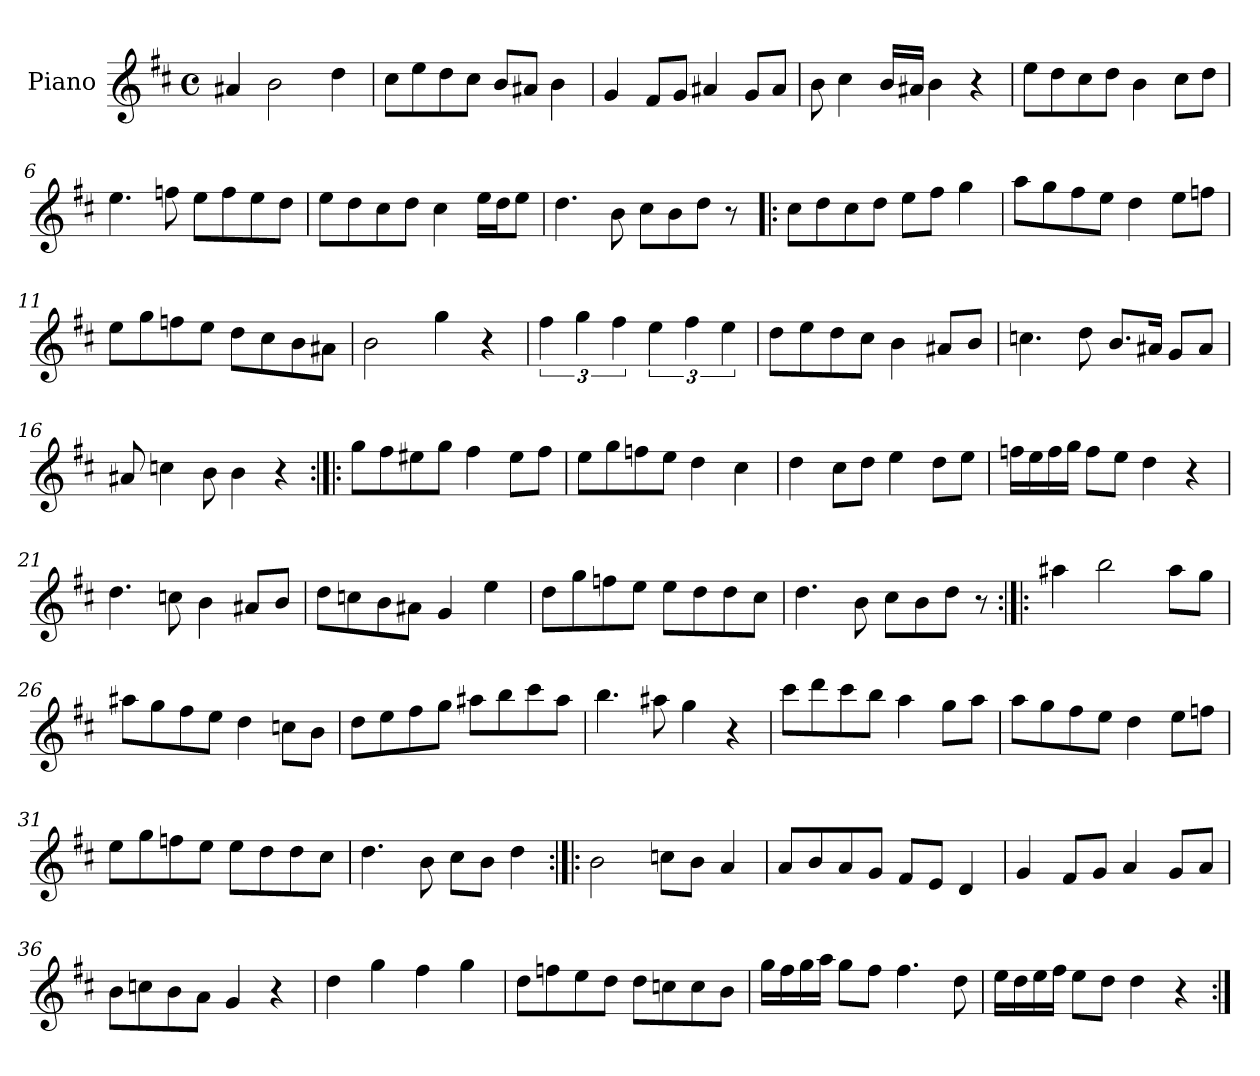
**kern
*part1
*staff1
*I"Piano
*I'Pno.
*clefG2
*k[f#c#]
*M4/4
*met(c)
=1
4a#X/
2b\
4dd\
=2
8cc#\L
8ee\
8dd\
8cc#\J
8b/L
8a#X/J
4b\
=3
4g/
8f#/L
8g/J
4a#X/
8g/L
8a#/J
=4
8b\
4cc#\
16b/LL
16a#X/JJ
4b\
4r
=5
8ee\L
8dd\
8cc#\
8dd\J
4b\
8cc#\L
8dd\J
!!LO:LB:g=z
=6
4.ee\
8ffn\
8ee\L
8ff\
8ee\
8dd\J
=7
8ee\L
8dd\
8cc#\
8dd\J
4cc#\
16ee\LL
16dd\J
8ee\J
=8
4.dd\
8b\
8cc#\L
8b\
8dd\J
8r
=9!|:
8cc#\L
8dd\
8cc#\
8dd\J
8ee\L
8ff#\J
4gg\
=10
8aa\L
8gg\
8ff#\
8ee\J
4dd\
8ee\L
8ffn\J
!!LO:LB:g=z
=11
8ee\L
8gg\
8ffn\
8ee\J
8dd\L
8cc#\
8b\
8a#X\J
=12
2b\
4gg\
4r
=13
6ff#\
6gg\
6ff#\
6ee\
6ff#\
6ee\
=14
8dd\L
8ee\
8dd\
8cc#\J
4b\
8a#X/L
8b/J
=15
4.ccn\
8dd\
8.b/L
16a#X/Jk
8g/L
8a#/J
!!LO:LB:g=z
=16
8a#X/
4ccn\
8b\
4b\
4r
=17:|!|:
8gg\L
8ff#\
8ee#X\
8gg\J
4ff#\
8ee#\L
8ff#\J
=18
8ee\L
8gg\
8ffn\
8ee\J
4dd\
4cc#\
=19
4dd\
8cc#\L
8dd\J
4ee\
8dd\L
8ee\J
=20
16ffn\LL
16ee\
16ff\
16gg\JJ
8ff\L
8ee\J
4dd\
4r
!!LO:LB:g=z
=21
4.dd\
8ccn\
4b\
8a#X/L
8b/J
=22
8dd\L
8ccn\
8b\
8a#X\J
4g/
4ee\
=23
8dd\L
8gg\
8ffn\
8ee\J
8ee\L
8dd\
8dd\
8cc#\J
=24
4.dd\
8b\
8cc#\L
8b\
8dd\J
8r
=25:|!|:
4aa#X\
2bb\
8aa#\L
8gg\J
!!LO:LB:g=z
=26
8aa#X\L
8gg\
8ff#\
8ee\J
4dd\
8ccn\L
8b\J
=27
8dd\L
8ee\
8ff#\
8gg\J
8aa#X\L
8bb\
8ccc#\
8aa#\J
=28
4.bb\
8aa#X\
4gg\
4r
=29
8ccc#\L
8ddd\
8ccc#\
8bb\J
4aa\
8gg\L
8aa\J
=30
8aa\L
8gg\
8ff#\
8ee\J
4dd\
8ee\L
8ffn\J
!!LO:LB:g=z
=31
8ee\L
8gg\
8ffn\
8ee\J
8ee\L
8dd\
8dd\
8cc#\J
=32
4.dd\
8b\
8cc#\L
8b\J
4dd\
=33:|!|:
2b\
8ccn\L
8b\J
4a/
=34
8a/L
8b/
8a/
8g/J
8f#/L
8e/J
4d/
=35
4g/
8f#/L
8g/J
4a/
8g/L
8a/J
=36
8b\L
8ccn\
8b\
8a\J
4g/
4r
!!LO:LB:g=z
=37
4dd\
4gg\
4ff#\
4gg\
=38
8dd\L
8ffn\
8ee\
8dd\J
8dd\L
8ccn\
8cc\
8b\J
=39
16gg\LL
16ff#\
16gg\
16aa\JJ
8gg\L
8ff#\J
4.ff#\
8dd\
=40
16ee\LL
16dd\
16ee\
16ff#\JJ
8ee\L
8dd\J
4dd\
4r
=:|!
*-
